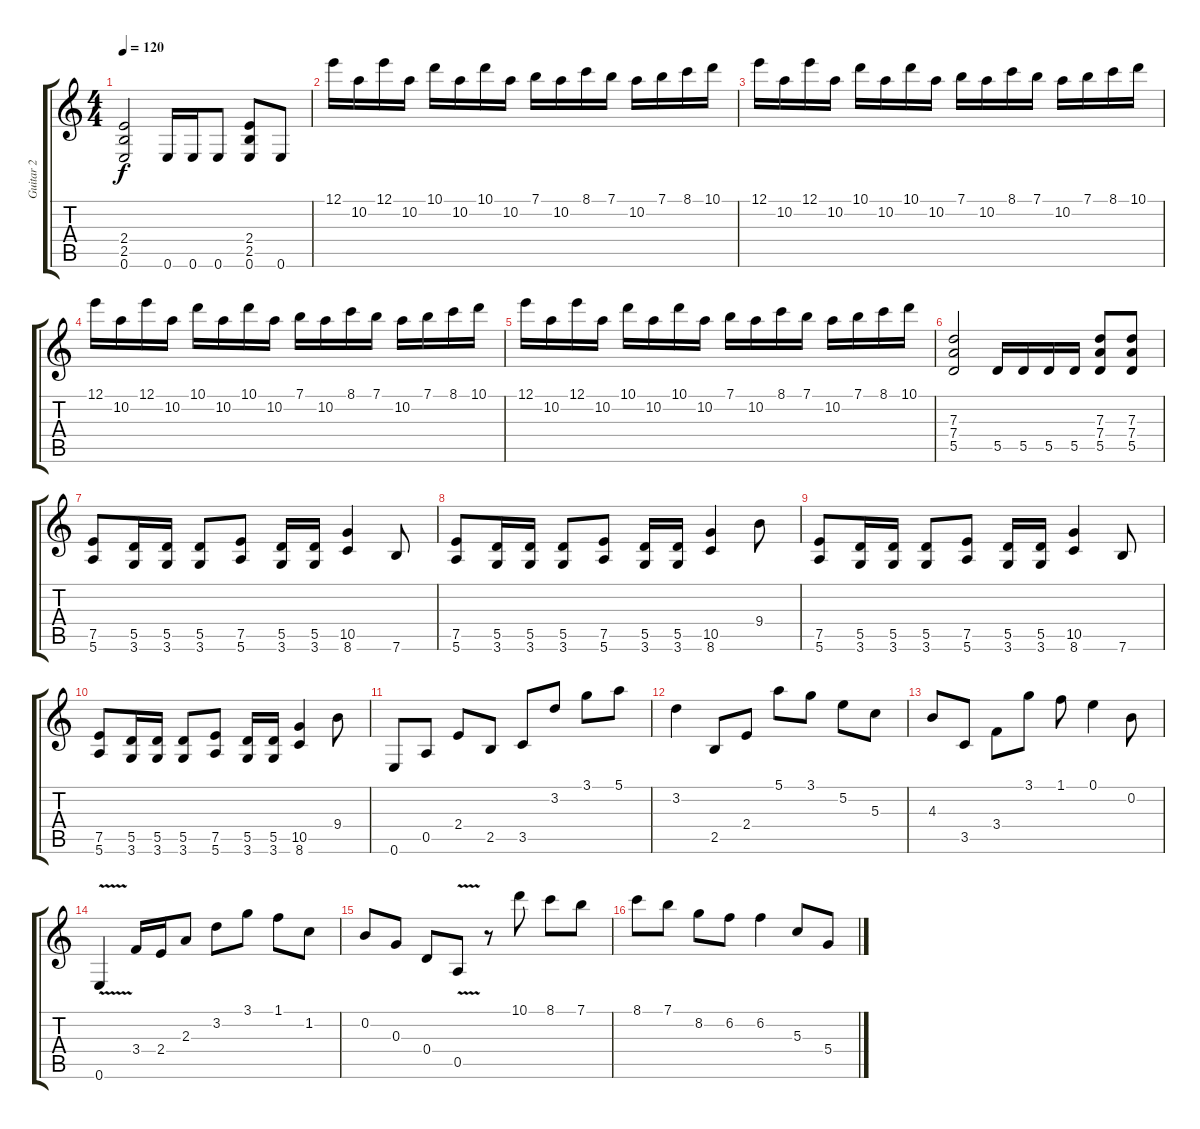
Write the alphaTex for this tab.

\track ("Guitar 2" "Guitar 2") {instrument distortionguitar}
\staff {score tabs}
\tuning (E4 B3 G3 D3 A2 E2) {hide}
\ts (4 4)
\tempo 120
\clef g2
\ks c
(2.4 2.5 0.6).2{dy f instrument distortionguitar} 0.6.16 0.6.16 0.6.8 (2.4 2.5 0.6).8 0.6.8 |
12.1.16 10.2.16 12.1.16 10.2.16 10.1.16 10.2.16 10.1.16 10.2.16 7.1.16 10.2.16 8.1.16 7.1.16 10.2.16 7.1.16 8.1.16 10.1.16 |
12.1.16 10.2.16 12.1.16 10.2.16 10.1.16 10.2.16 10.1.16 10.2.16 7.1.16 10.2.16 8.1.16 7.1.16 10.2.16 7.1.16 8.1.16 10.1.16 |
12.1.16 10.2.16 12.1.16 10.2.16 10.1.16 10.2.16 10.1.16 10.2.16 7.1.16 10.2.16 8.1.16 7.1.16 10.2.16 7.1.16 8.1.16 10.1.16 |
12.1.16 10.2.16 12.1.16 10.2.16 10.1.16 10.2.16 10.1.16 10.2.16 7.1.16 10.2.16 8.1.16 7.1.16 10.2.16 7.1.16 8.1.16 10.1.16 |
(7.3 7.4 5.5).2 5.5.16 5.5.16 5.5.16 5.5.16 (7.3 7.4 5.5).8 (7.3 7.4 5.5).8 |
(7.5 5.6).8 (5.5 3.6).16 (5.5 3.6).16 (5.5 3.6).8 (7.5 5.6).8 (5.5 3.6).16 (5.5 3.6).16 (10.5 8.6).4 7.6.8 |
(7.5 5.6).8 (5.5 3.6).16 (5.5 3.6).16 (5.5 3.6).8 (7.5 5.6).8 (5.5 3.6).16 (5.5 3.6).16 (10.5 8.6).4 9.4.8 |
(7.5 5.6).8 (5.5 3.6).16 (5.5 3.6).16 (5.5 3.6).8 (7.5 5.6).8 (5.5 3.6).16 (5.5 3.6).16 (10.5 8.6).4 7.6.8 |
(7.5 5.6).8 (5.5 3.6).16 (5.5 3.6).16 (5.5 3.6).8 (7.5 5.6).8 (5.5 3.6).16 (5.5 3.6).16 (10.5 8.6).4 9.4.8 |
0.6.8{instrument acousticguitarsteel} 0.5.8 2.4.8 2.5.8 3.5.8 3.2.8 3.1.8 5.1.8 |
3.2.4 2.5.8 2.4.8 5.1.8 3.1.8 5.2.8 5.3.8 |
4.3.8 3.5.8 3.4.8 3.1.8 1.1.8 0.1.4 0.2.8 |
0.6{v}.4 3.4.16 2.4.16 2.3.8 3.2.8 3.1.8 1.1.8 1.2.8 |
0.2.8 0.3.8 0.4.8 0.5{v}.8 r.8 10.1.8 8.1.8 7.1.8 |
8.1.8 7.1.8 8.2.8 6.2.8 6.2.4 5.3.8 5.4.8
